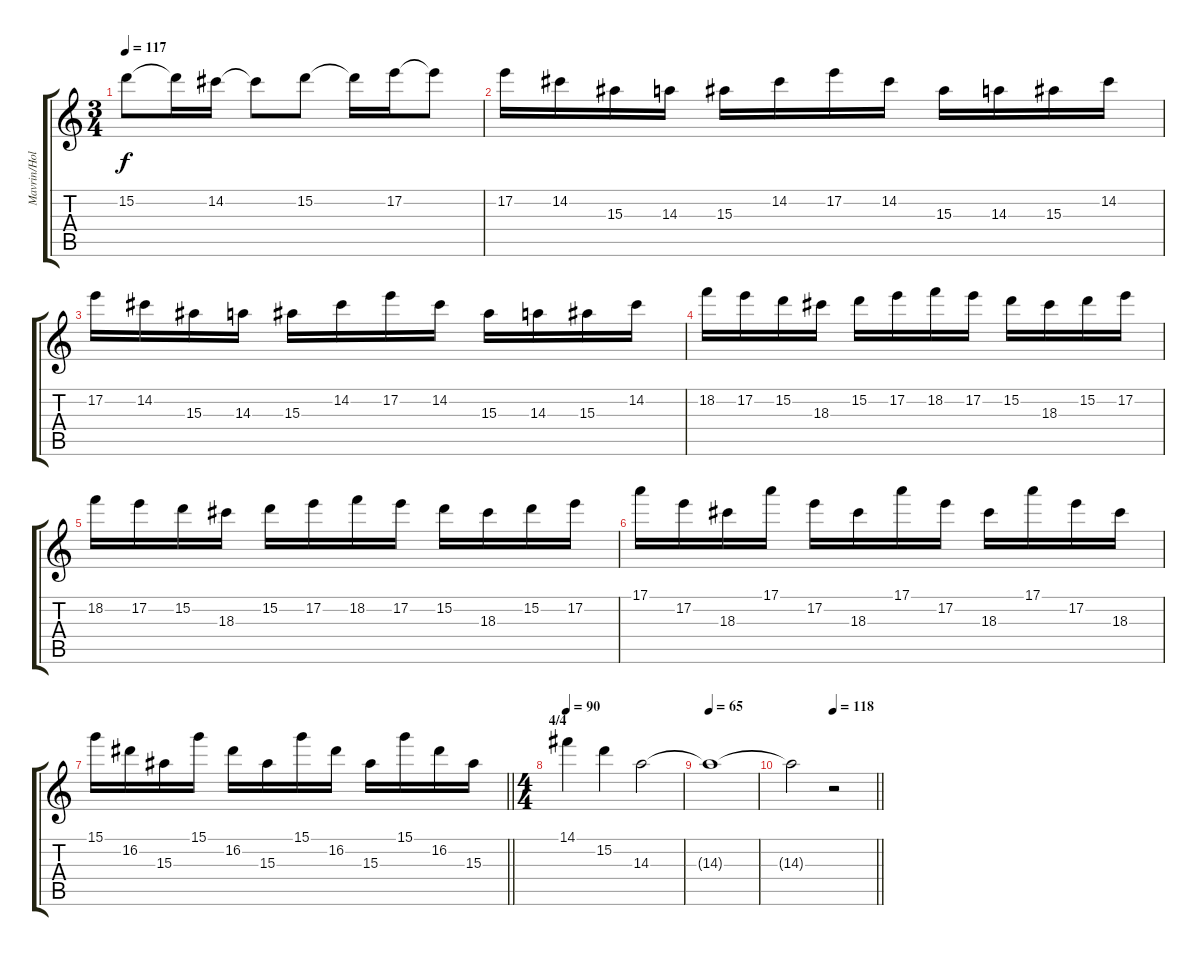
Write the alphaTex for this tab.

\track ("Mavrin/Holstinin" "Mavrin/Hol") {instrument distortionguitar}
\staff {score tabs}
\tuning (E4 B3 G3 D3 A2 E2) {hide}
\ts (3 4)
\tempo 117
\clef g2
\ks c
15.2.8{dy f} 15.2{t}.16 14.2.16 14.2{t}.8 15.2.8 15.2{t}.16 17.2.16 17.2{t}.8 |
17.2.16 14.2.16 15.3.16 14.3.16 15.3.16 14.2.16 17.2.16 14.2.16 15.3.16 14.3.16 15.3.16 14.2.16 |
17.2.16 14.2.16 15.3.16 14.3.16 15.3.16 14.2.16 17.2.16 14.2.16 15.3.16 14.3.16 15.3.16 14.2.16 |
18.2.16 17.2.16 15.2.16 18.3.16 15.2.16 17.2.16 18.2.16 17.2.16 15.2.16 18.3.16 15.2.16 17.2.16 |
18.2.16 17.2.16 15.2.16 18.3.16 15.2.16 17.2.16 18.2.16 17.2.16 15.2.16 18.3.16 15.2.16 17.2.16 |
17.1.16 17.2.16 18.3.16 17.1.16 17.2.16 18.3.16 17.1.16 17.2.16 18.3.16 17.1.16 17.2.16 18.3.16 |
\barLineRight lightlight
15.1.16 16.2.16 15.3.16 15.1.16 16.2.16 15.3.16 15.1.16 16.2.16 15.3.16 15.1.16 16.2.16 15.3.16 |
\ts (4 4)
\section ("" "4/4")
\tempo 90
14.1.4 15.2.4 14.3.2 |
\tempo 65
14.3{t}.1 |
\tempo (118 0.5)
\barLineRight lightlight
14.3{t}.2 r.2
